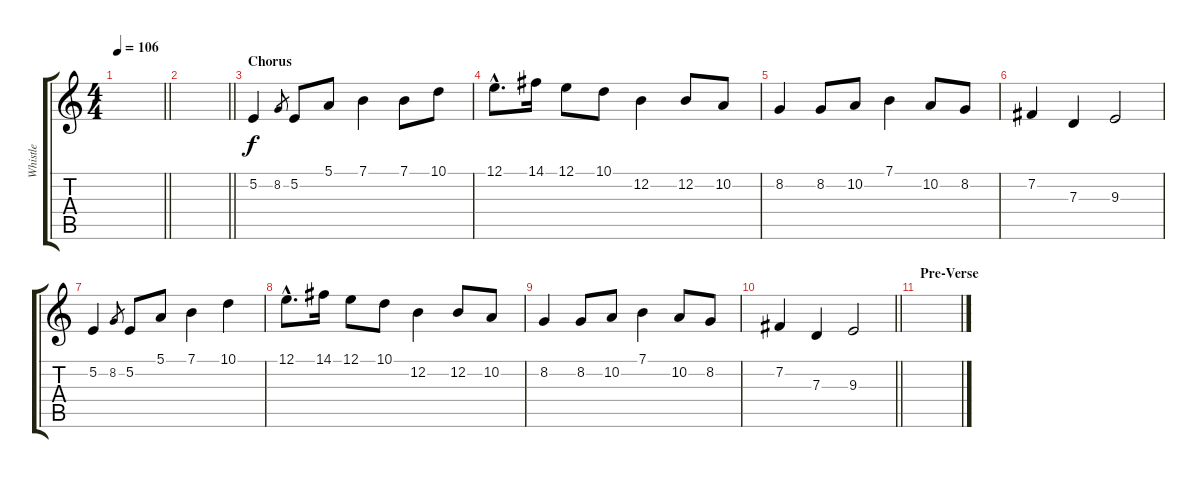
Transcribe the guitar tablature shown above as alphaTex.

\track ("Whistle" "Whistle") {instrument flute}
\staff {score tabs}
\tuning (E4 B3 G3 D3 A2 E2) {hide}
\ts (4 4)
\tempo 106
\clef g2
\barLineRight lightlight
\ks c
|
\section ("" "")
\barLineRight lightlight
|
\section ("" "Chorus")
5.2.4{instrument bagpipe} 8.2.8{gr} 5.2.8 5.1.8 7.1.4 7.1.8 10.1.8 |
12.1{hac}.8{d} 14.1.16 12.1.8 10.1.8 12.2.4 12.2.8 10.2.8 |
8.2.4 8.2.8 10.2.8 7.1.4 10.2.8 8.2.8 |
7.2.4 7.3.4 9.3.2 |
5.2.4 8.2.8{gr} 5.2.8 5.1.8 7.1.4 10.1.4 |
12.1{hac}.8{d} 14.1.16 12.1.8 10.1.8 12.2.4 12.2.8 10.2.8 |
8.2.4 8.2.8 10.2.8 7.1.4 10.2.8 8.2.8 |
\barLineRight lightlight
7.2.4 7.3.4 9.3.2 |
\section ("" "Pre-Verse")
